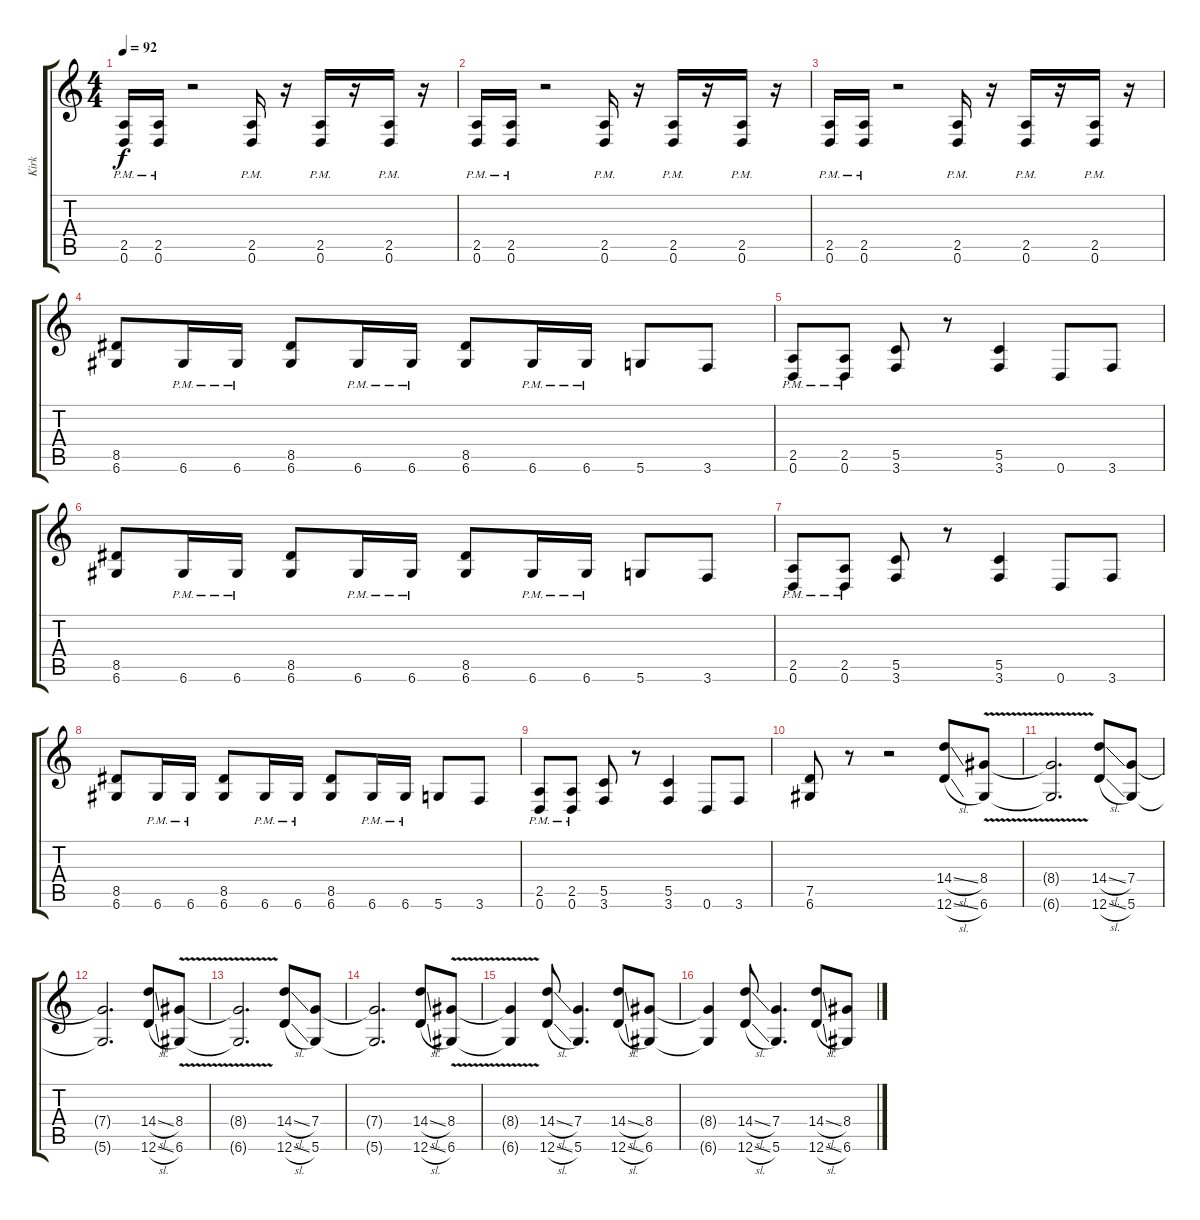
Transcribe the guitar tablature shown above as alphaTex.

\track ("Kirk" "Kirk") {instrument distortionguitar}
\staff {score tabs}
\tuning (D4 A3 F3 C3 G2 D2) {hide}
\ts (4 4)
\tempo 92
\clef g2
\ks c
(2.5{pm} 0.6{pm}).16{dy f} (2.5{pm} 0.6{pm}).16 r.2 (2.5{pm} 0.6{pm}).16 r.16 (2.5{pm} 0.6{pm}).16 r.16 (2.5{pm} 0.6{pm}).16 r.16 |
(2.5{pm} 0.6{pm}).16 (2.5{pm} 0.6{pm}).16 r.2 (2.5{pm} 0.6{pm}).16 r.16 (2.5{pm} 0.6{pm}).16 r.16 (2.5{pm} 0.6{pm}).16 r.16 |
(2.5{pm} 0.6{pm}).16 (2.5{pm} 0.6{pm}).16 r.2 (2.5{pm} 0.6{pm}).16 r.16 (2.5{pm} 0.6{pm}).16 r.16 (2.5{pm} 0.6{pm}).16 r.16 |
(8.5 6.6).8 6.6{pm}.16 6.6{pm}.16 (8.5 6.6).8 6.6{pm}.16 6.6{pm}.16 (8.5 6.6).8 6.6{pm}.16 6.6{pm}.16 5.6.8 3.6.8 |
(2.5{pm} 0.6{pm}).8 (2.5{pm} 0.6{pm}).8 (5.5 3.6).8 r.8 (5.5 3.6).4 0.6.8 3.6.8 |
(8.5 6.6).8 6.6{pm}.16 6.6{pm}.16 (8.5 6.6).8 6.6{pm}.16 6.6{pm}.16 (8.5 6.6).8 6.6{pm}.16 6.6{pm}.16 5.6.8 3.6.8 |
(2.5{pm} 0.6{pm}).8 (2.5{pm} 0.6{pm}).8 (5.5 3.6).8 r.8 (5.5 3.6).4 0.6.8 3.6.8 |
(8.5 6.6).8 6.6{pm}.16 6.6{pm}.16 (8.5 6.6).8 6.6{pm}.16 6.6{pm}.16 (8.5 6.6).8 6.6{pm}.16 6.6{pm}.16 5.6.8 3.6.8 |
(2.5{pm} 0.6{pm}).8 (2.5{pm} 0.6{pm}).8 (5.5 3.6).8 r.8 (5.5 3.6).4 0.6.8 3.6.8 |
(7.5 6.6).8 r.8 r.2 (14.4{sl} 12.6{sl}).8 (8.4 6.6{v}).8 |
(8.4{t} 6.6{t}).2{d} (14.4{sl} 12.6{sl}).8 (7.4 5.6).8 |
(7.4{t} 5.6{t}).2{d} (14.4{sl} 12.6{sl}).8 (8.4 6.6{v}).8 |
(8.4{t} 6.6{t}).2{d} (14.4{sl} 12.6{sl}).8 (7.4 5.6).8 |
(7.4{t} 5.6{t}).2{d} (14.4{sl} 12.6{sl}).8 (8.4 6.6{v}).8 |
(8.4{t} 6.6{t}).4 (14.4{sl} 12.6{sl}).8 (7.4 5.6).4{d} (14.4{sl} 12.6{sl}).8 (8.4 6.6).8 |
(8.4{t} 6.6{t}).4 (14.4{sl} 12.6{sl}).8 (7.4 5.6).4{d} (14.4{sl} 12.6{sl}).8 (8.4 6.6).8
